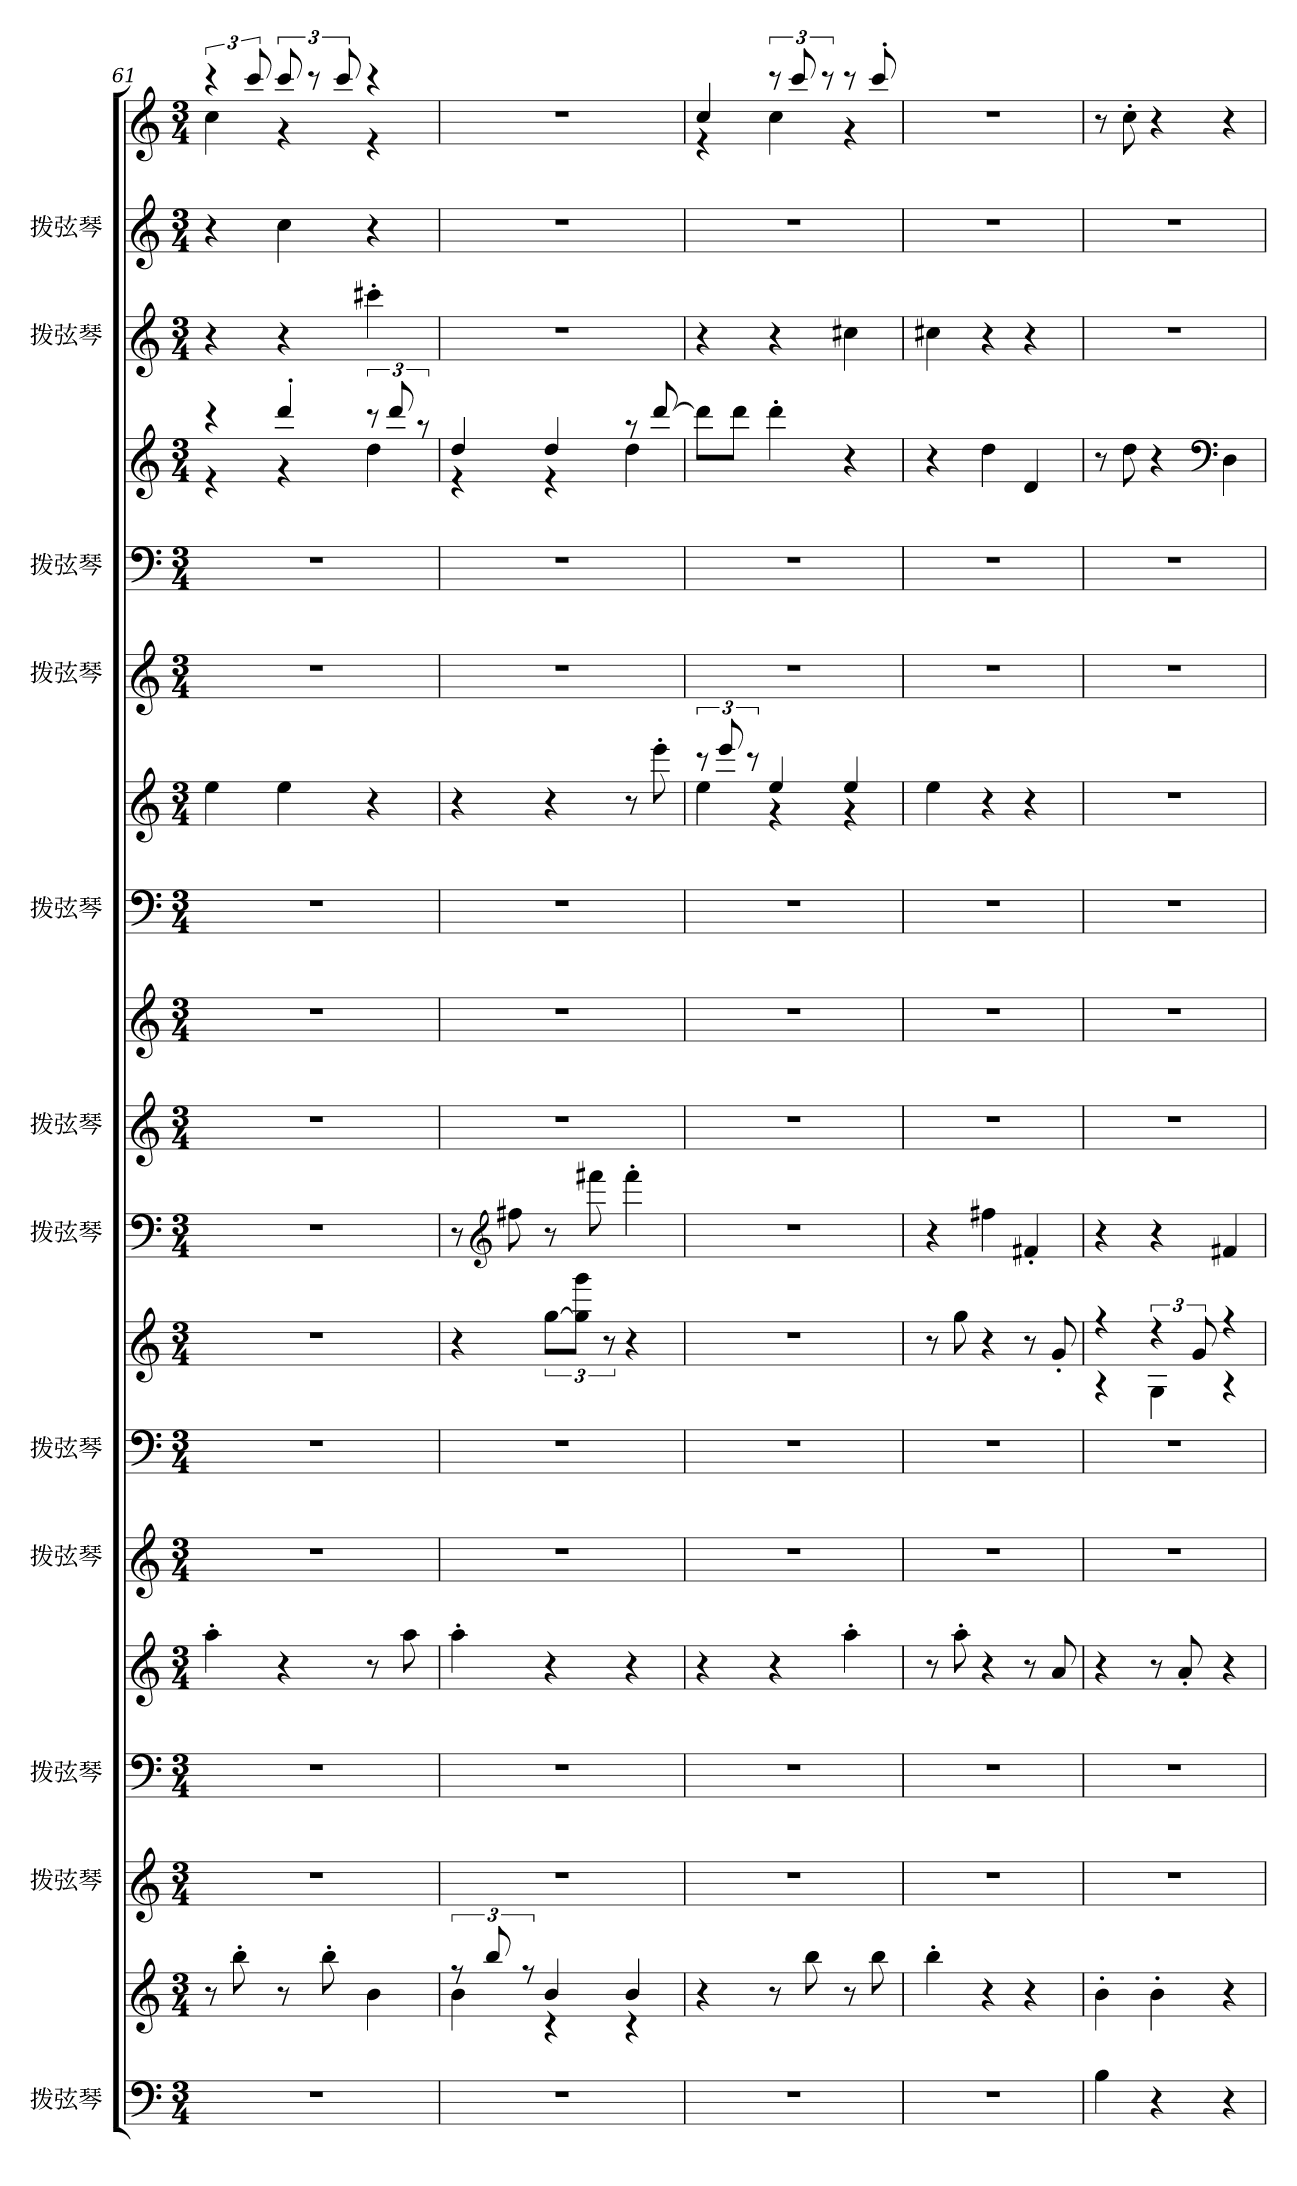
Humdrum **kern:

**kern	**kern	**kern	**kern	**kern	**kern	**kern	**kern	**kern	**kern	**kern	**kern	**kern	**kern	**kern	**kern	**kern	**kern	**kern
*part12	*part12	*part11	*part10	*part10	*part9	*part8	*part8	*part7	*part6	*part6	*part5	*part5	*part4	*part3	*part3	*part2	*part1	*part1
*staff19	*staff18	*staff17	*staff16	*staff15	*staff14	*staff13	*staff12	*staff11	*staff10	*staff9	*staff8	*staff7	*staff6	*staff5	*staff4	*staff3	*staff2	*staff1
*I"拨弦琴	*	*I"拨弦琴	*I"拨弦琴	*	*I"拨弦琴	*I"拨弦琴	*	*I"拨弦琴	*I"拨弦琴	*	*I"拨弦琴	*	*I"拨弦琴	*I"拨弦琴	*	*I"拨弦琴	*I"拨弦琴	*
!!LO:PB:g=z
*clefF4	*clefG2	*clefG2	*clefF4	*clefG2	*clefG2	*clefF4	*clefG2	*clefF4	*clefG2	*clefG2	*clefF4	*clefG2	*clefG2	*clefF4	*clefG2	*clefG2	*clefG2	*clefG2
*k[]	*k[]	*k[]	*k[]	*k[]	*k[]	*k[]	*k[]	*k[]	*k[]	*k[]	*k[]	*k[]	*k[]	*k[]	*k[]	*k[]	*k[]	*k[]
*M3/4	*M3/4	*M3/4	*M3/4	*M3/4	*M3/4	*M3/4	*M3/4	*M3/4	*M3/4	*M3/4	*M3/4	*M3/4	*M3/4	*M3/4	*M3/4	*M3/4	*M3/4	*M3/4
=61	=61	=61	=61	=61	=61	=61	=61	=61	=61	=61	=61	=61	=61	=61	=61	=61	=61	=61
*	*	*	*	*	*	*	*	*	*	*	*	*	*	*	*^	*	*	*^
2.r	8r	2.r	2.r	4aa'\	2.r	2.r	2.r	2.r	2.r	2.r	2.r	4ee\	2.r	2.r	4r	4r	4r	4r	6r	4cc\
.	8bb'\	.	.	.	.	.	.	.	.	.	.	.	.	.	.	.	.	.	.	.
.	.	.	.	.	.	.	.	.	.	.	.	.	.	.	.	.	.	.	12ccc/	.
.	8r	.	.	4r	.	.	.	.	.	.	.	4ee\	.	.	4ddd'/	4r	4r	4cc\	12ccc/	4r
.	.	.	.	.	.	.	.	.	.	.	.	.	.	.	.	.	.	.	12r	.
.	8bb'\	.	.	.	.	.	.	.	.	.	.	.	.	.	.	.	.	.	.	.
.	.	.	.	.	.	.	.	.	.	.	.	.	.	.	.	.	.	.	12ccc/	.
.	4b\	.	.	8r	.	.	.	.	.	.	.	4r	.	.	12r	4dd\	4ccc#X'\	4r	4r	4r
.	.	.	.	.	.	.	.	.	.	.	.	.	.	.	12ddd/	.	.	.	.	.
.	.	.	.	8aa\	.	.	.	.	.	.	.	.	.	.	.	.	.	.	.	.
.	.	.	.	.	.	.	.	.	.	.	.	.	.	.	12r	.	.	.	.	.
*	*	*	*	*	*	*	*	*	*	*	*	*	*	*	*	*	*	*	*v	*v
=62	=62	=62	=62	=62	=62	=62	=62	=62	=62	=62	=62	=62	=62	=62	=62	=62	=62	=62	=62
*	*^	*	*	*	*	*	*	*	*	*	*	*	*	*	*	*	*	*	*
2.r	12r	4b\	2.r	2.r	4aa'\	2.r	2.r	4r	8r	2.r	2.r	2.r	4r	2.r	2.r	4dd/	4r	2.r	2.r	2.r
.	12bb/	.	.	.	.	.	.	.	.	.	.	.	.	.	.	.	.	.	.	.
*	*	*	*	*	*	*	*	*	*clefG2	*	*	*	*	*	*	*	*	*	*	*
.	.	.	.	.	.	.	.	.	8ff#X\	.	.	.	.	.	.	.	.	.	.	.
.	12r	.	.	.	.	.	.	.	.	.	.	.	.	.	.	.	.	.	.	.
.	4b/	4r	.	.	4r	.	.	[12gg\L	8r	.	.	.	4r	.	.	4dd/	4r	.	.	.
.	.	.	.	.	.	.	.	12gg\] 12ggg\J	.	.	.	.	.	.	.	.	.	.	.	.
.	.	.	.	.	.	.	.	.	8fff#X\	.	.	.	.	.	.	.	.	.	.	.
.	.	.	.	.	.	.	.	12r	.	.	.	.	.	.	.	.	.	.	.	.
.	4b/	4r	.	.	4r	.	.	4r	4fff#'\	.	.	.	8r	.	.	8r	4dd\	.	.	.
.	.	.	.	.	.	.	.	.	.	.	.	.	8eee'\	.	.	[8ddd/	.	.	.	.
*	*v	*v	*	*	*	*	*	*	*	*	*	*	*	*	*	*v	*v	*	*	*
=63	=63	=63	=63	=63	=63	=63	=63	=63	=63	=63	=63	=63	=63	=63	=63	=63	=63	=63
*	*	*	*	*	*	*	*	*	*	*	*	*^	*	*	*	*	*	*^
2.r	4r	2.r	2.r	4r	2.r	2.r	2.r	2.r	2.r	2.r	2.r	12r	4ee\	2.r	2.r	8ddd\L]	4r	2.r	4cc/	4r
.	.	.	.	.	.	.	.	.	.	.	.	12eee/	.	.	.	.	.	.	.	.
.	.	.	.	.	.	.	.	.	.	.	.	.	.	.	.	8ddd\J	.	.	.	.
.	.	.	.	.	.	.	.	.	.	.	.	12r	.	.	.	.	.	.	.	.
.	8r	.	.	4r	.	.	.	.	.	.	.	4ee/	4r	.	.	4ddd'\	4r	.	12r	4cc\
.	.	.	.	.	.	.	.	.	.	.	.	.	.	.	.	.	.	.	12ccc/	.
.	8bb\	.	.	.	.	.	.	.	.	.	.	.	.	.	.	.	.	.	.	.
.	.	.	.	.	.	.	.	.	.	.	.	.	.	.	.	.	.	.	12r	.
.	8r	.	.	4aa'\	.	.	.	.	.	.	.	4ee/	4r	.	.	4r	4cc#X\	.	8r	4r
.	8bb\	.	.	.	.	.	.	.	.	.	.	.	.	.	.	.	.	.	8ccc'/	.
*	*	*	*	*	*	*	*	*	*	*	*	*v	*v	*	*	*	*	*	*v	*v
=64	=64	=64	=64	=64	=64	=64	=64	=64	=64	=64	=64	=64	=64	=64	=64	=64	=64	=64
2.r	4bb'\	2.r	2.r	8r	2.r	2.r	8r	4r	2.r	2.r	2.r	4ee\	2.r	2.r	4r	4cc#X\	2.r	2.r
.	.	.	.	8aa'\	.	.	8gg\	.	.	.	.	.	.	.	.	.	.	.
.	4r	.	.	4r	.	.	4r	4ff#X\	.	.	.	4r	.	.	4dd\	4r	.	.
.	4r	.	.	8r	.	.	8r	4f#X'/	.	.	.	4r	.	.	4d/	4r	.	.
.	.	.	.	8a/	.	.	8g'/	.	.	.	.	.	.	.	.	.	.	.
!!LO:PB:g=z
=65	=65	=65	=65	=65	=65	=65	=65	=65	=65	=65	=65	=65	=65	=65	=65	=65	=65	=65
*	*	*	*	*	*	*	*^	*	*	*	*	*	*	*	*	*	*	*
4B\	4b'\	2.r	2.r	4r	2.r	2.r	4r	4r	4r	2.r	2.r	2.r	2.r	2.r	2.r	8r	2.r	2.r	8r
.	.	.	.	.	.	.	.	.	.	.	.	.	.	.	.	8dd\	.	.	8cc'\
4r	4b'\	.	.	8r	.	.	6r	4G\	4r	.	.	.	.	.	.	4r	.	.	4r
.	.	.	.	8a'/	.	.	.	.	.	.	.	.	.	.	.	.	.	.	.
.	.	.	.	.	.	.	12g/	.	.	.	.	.	.	.	.	.	.	.	.
*	*	*	*	*	*	*	*	*	*	*	*	*	*	*	*	*clefF4	*	*	*
4r	4r	.	.	4r	.	.	4r	4r	4f#X/	.	.	.	.	.	.	4D\	.	.	4r
*	*	*	*	*	*	*	*v	*v	*	*	*	*	*	*	*	*	*	*	*
=	=	=	=	=	=	=	=	=	=	=	=	=	=	=	=	=	=	=
*-	*-	*-	*-	*-	*-	*-	*-	*-	*-	*-	*-	*-	*-	*-	*-	*-	*-	*-
